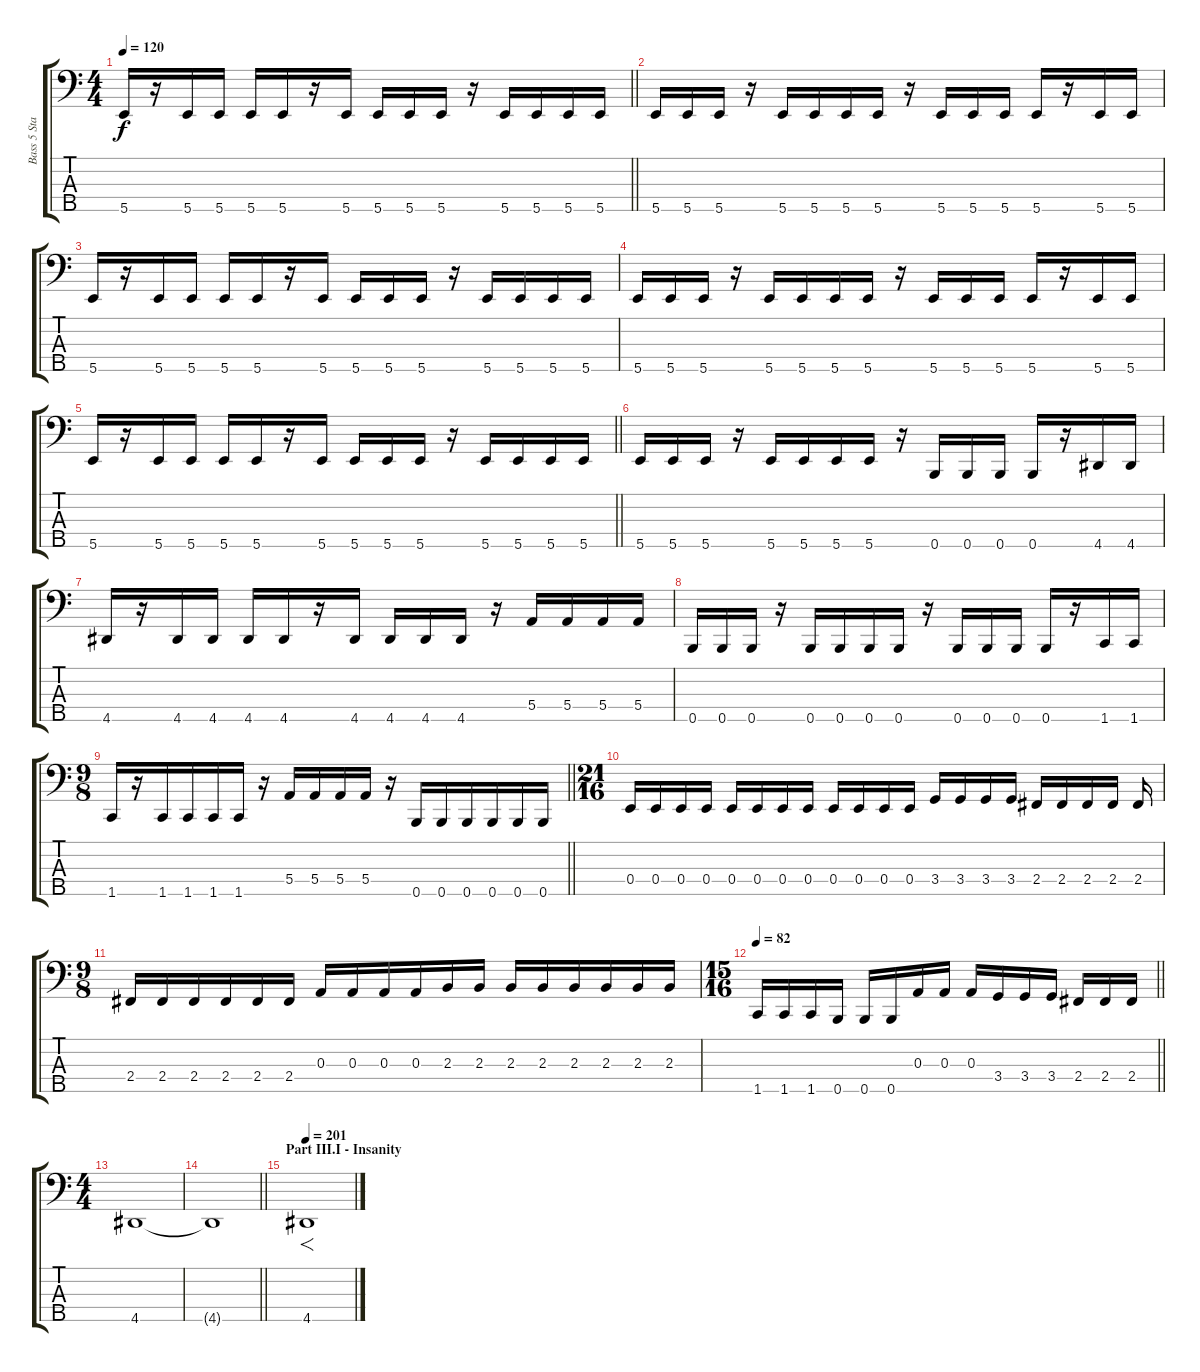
\track ("Bass 5 Standard" "Bass 5 Sta") {instrument electricbassfinger}
\staff {score tabs}
\tuning (G2 D2 A1 E1 B0) {hide}
\ts (4 4)
\tempo 120
\clef f4
\barLineRight lightlight
\ks c
5.5.16{dy f} r.16 5.5.16 5.5.16 5.5.16 5.5.16 r.16 5.5.16 5.5.16 5.5.16 5.5.16 r.16 5.5.16 5.5.16 5.5.16 5.5.16 |
5.5.16 5.5.16 5.5.16 r.16 5.5.16 5.5.16 5.5.16 5.5.16 r.16 5.5.16 5.5.16 5.5.16 5.5.16 r.16 5.5.16 5.5.16 |
5.5.16 r.16 5.5.16 5.5.16 5.5.16 5.5.16 r.16 5.5.16 5.5.16 5.5.16 5.5.16 r.16 5.5.16 5.5.16 5.5.16 5.5.16 |
5.5.16 5.5.16 5.5.16 r.16 5.5.16 5.5.16 5.5.16 5.5.16 r.16 5.5.16 5.5.16 5.5.16 5.5.16 r.16 5.5.16 5.5.16 |
\barLineRight lightlight
5.5.16 r.16 5.5.16 5.5.16 5.5.16 5.5.16 r.16 5.5.16 5.5.16 5.5.16 5.5.16 r.16 5.5.16 5.5.16 5.5.16 5.5.16 |
\section ("" "")
5.5.16 5.5.16 5.5.16 r.16 5.5.16 5.5.16 5.5.16 5.5.16 r.16 0.5.16 0.5.16 0.5.16 0.5.16 r.16 4.5.16 4.5.16 |
4.5.16 r.16 4.5.16 4.5.16 4.5.16 4.5.16 r.16 4.5.16 4.5.16 4.5.16 4.5.16 r.16 5.4.16 5.4.16 5.4.16 5.4.16 |
0.5.16 0.5.16 0.5.16 r.16 0.5.16 0.5.16 0.5.16 0.5.16 r.16 0.5.16 0.5.16 0.5.16 0.5.16 r.16 1.5.16 1.5.16 |
\ts (9 8)
\barLineRight lightlight
1.5.16 r.16 1.5.16 1.5.16 1.5.16 1.5.16 r.16 5.4.16 5.4.16 5.4.16 5.4.16 r.16 0.5.16 0.5.16 0.5.16 0.5.16 0.5.16 0.5.16 |
\ts (21 16)
0.4.16 0.4.16 0.4.16 0.4.16 0.4.16 0.4.16 0.4.16 0.4.16 0.4.16 0.4.16 0.4.16 0.4.16 3.4.16 3.4.16 3.4.16 3.4.16 2.4.16 2.4.16 2.4.16 2.4.16 2.4.16 |
\ts (9 8)
2.4.16 2.4.16 2.4.16 2.4.16 2.4.16 2.4.16 0.3.16 0.3.16 0.3.16 0.3.16 2.3.16 2.3.16 2.3.16 2.3.16 2.3.16 2.3.16 2.3.16 2.3.16 |
\ts (15 16)
\tempo 82
\barLineRight lightlight
1.5.16 1.5.16 1.5.16 0.5.16 0.5.16 0.5.16 0.3.16 0.3.16 0.3.16 3.4.16 3.4.16 3.4.16 2.4.16 2.4.16 2.4.16 |
\ts (4 4)
4.5.1 |
\barLineRight lightlight
4.5{t}.1 |
\section ("" "Part III.I - Insanity")
\tempo 201
4.5.1{f volume 16}
